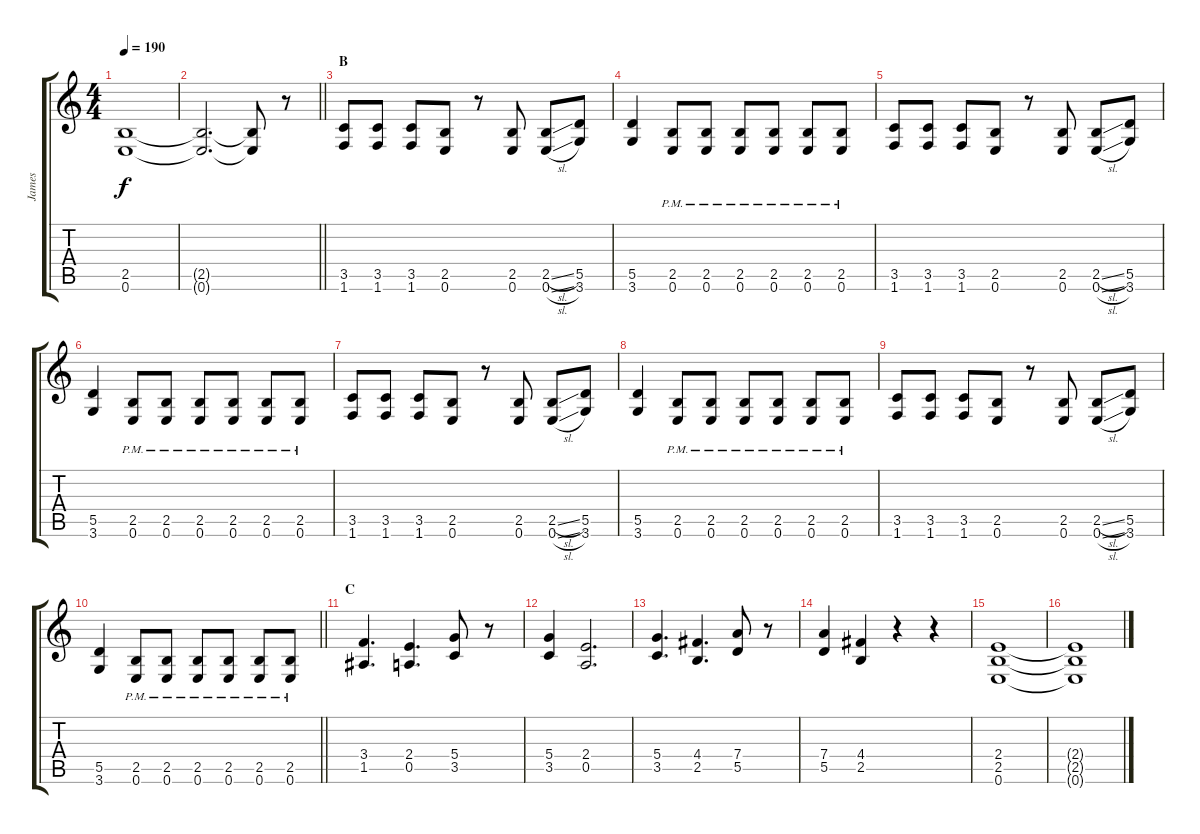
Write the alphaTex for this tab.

\track ("James" "James") {instrument distortionguitar}
\staff {score tabs}
\tuning (E4 B3 G3 D3 A2 E2) {hide}
\ts (4 4)
\tempo 190
\clef g2
\ks c
(2.5{t} 0.6{t}).1{dy f} |
\barLineRight lightlight
(2.5{t} 0.6{t}).2{d} (2.5{t} 0.6{t}).8 r.8 |
\section ("" "B")
(3.5 1.6).8 (3.5 1.6).8 (3.5 1.6).8 (2.5 0.6).8 r.8 (2.5 0.6).8 (2.5{sl} 0.6{sl}).8 (5.5 3.6).8 |
(5.5 3.6).4 (2.5{pm} 0.6{pm}).8 (2.5{pm} 0.6{pm}).8 (2.5{pm} 0.6{pm}).8 (2.5{pm} 0.6{pm}).8 (2.5{pm} 0.6{pm}).8 (2.5{pm} 0.6{pm}).8 |
(3.5 1.6).8 (3.5 1.6).8 (3.5 1.6).8 (2.5 0.6).8 r.8 (2.5 0.6).8 (2.5{sl} 0.6{sl}).8 (5.5 3.6).8 |
(5.5 3.6).4 (2.5{pm} 0.6{pm}).8 (2.5{pm} 0.6{pm}).8 (2.5{pm} 0.6{pm}).8 (2.5{pm} 0.6{pm}).8 (2.5{pm} 0.6{pm}).8 (2.5{pm} 0.6{pm}).8 |
(3.5 1.6).8 (3.5 1.6).8 (3.5 1.6).8 (2.5 0.6).8 r.8 (2.5 0.6).8 (2.5{sl} 0.6{sl}).8 (5.5 3.6).8 |
(5.5 3.6).4 (2.5{pm} 0.6{pm}).8 (2.5{pm} 0.6{pm}).8 (2.5{pm} 0.6{pm}).8 (2.5{pm} 0.6{pm}).8 (2.5{pm} 0.6{pm}).8 (2.5{pm} 0.6{pm}).8 |
(3.5 1.6).8 (3.5 1.6).8 (3.5 1.6).8 (2.5 0.6).8 r.8 (2.5 0.6).8 (2.5{sl} 0.6{sl}).8 (5.5 3.6).8 |
\barLineRight lightlight
(5.5 3.6).4 (2.5{pm} 0.6{pm}).8 (2.5{pm} 0.6{pm}).8 (2.5{pm} 0.6{pm}).8 (2.5{pm} 0.6{pm}).8 (2.5{pm} 0.6{pm}).8 (2.5{pm} 0.6{pm}).8 |
\section ("" "C")
(3.4 1.5).4{d} (2.4 0.5).4{d} (5.4 3.5).8 r.8 |
(5.4 3.5).4 (2.4 0.5).2{d} |
(5.4 3.5).4{d} (4.4 2.5).4{d} (7.4 5.5).8 r.8 |
(7.4 5.5).4 (4.4 2.5).4 r.4 r.4 |
(2.4 2.5 0.6).1 |
(2.4{t} 2.5{t} 0.6{t}).1
